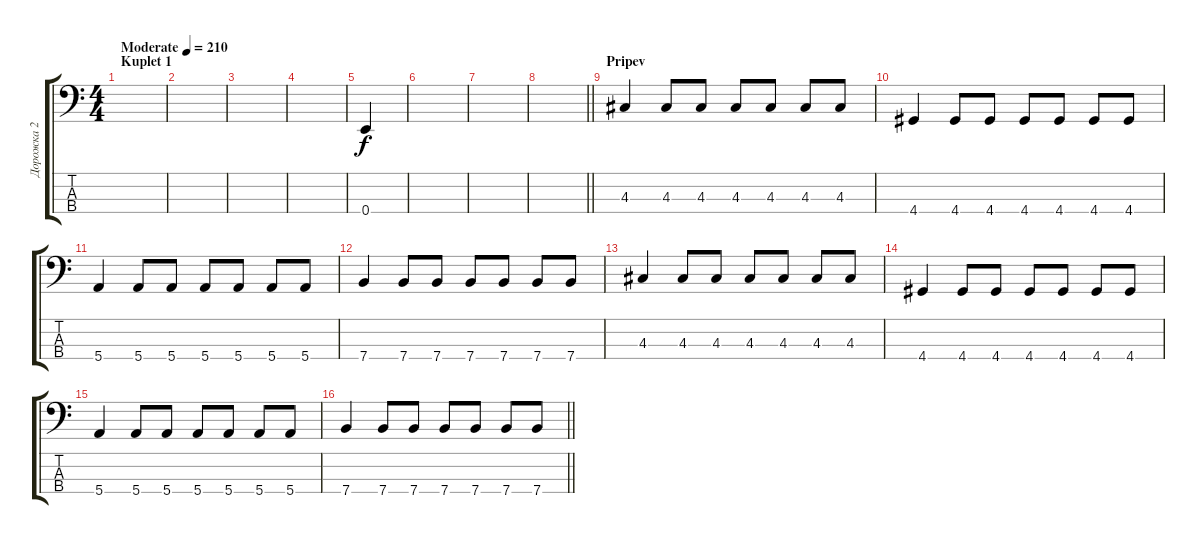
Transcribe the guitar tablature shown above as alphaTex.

\track ("Дорожка 2" "Дорожка 2") {instrument electricbassfinger}
\staff {score tabs}
\tuning (G2 D2 A1 E1) {hide}
\ts (4 4)
\section ("" "Kuplet 1")
\tempo (210 "Moderate")
\clef f4
\ks c
|
|
|
|
0.4.4 |
|
|
\barLineRight lightlight
|
\section ("" "Pripev")
4.3.4 4.3.8 4.3.8 4.3.8 4.3.8 4.3.8 4.3.8 |
4.4.4 4.4.8 4.4.8 4.4.8 4.4.8 4.4.8 4.4.8 |
5.4.4 5.4.8 5.4.8 5.4.8 5.4.8 5.4.8 5.4.8 |
7.4.4 7.4.8 7.4.8 7.4.8 7.4.8 7.4.8 7.4.8 |
4.3.4 4.3.8 4.3.8 4.3.8 4.3.8 4.3.8 4.3.8 |
4.4.4 4.4.8 4.4.8 4.4.8 4.4.8 4.4.8 4.4.8 |
5.4.4 5.4.8 5.4.8 5.4.8 5.4.8 5.4.8 5.4.8 |
\barLineRight lightlight
7.4.4 7.4.8 7.4.8 7.4.8 7.4.8 7.4.8 7.4.8
